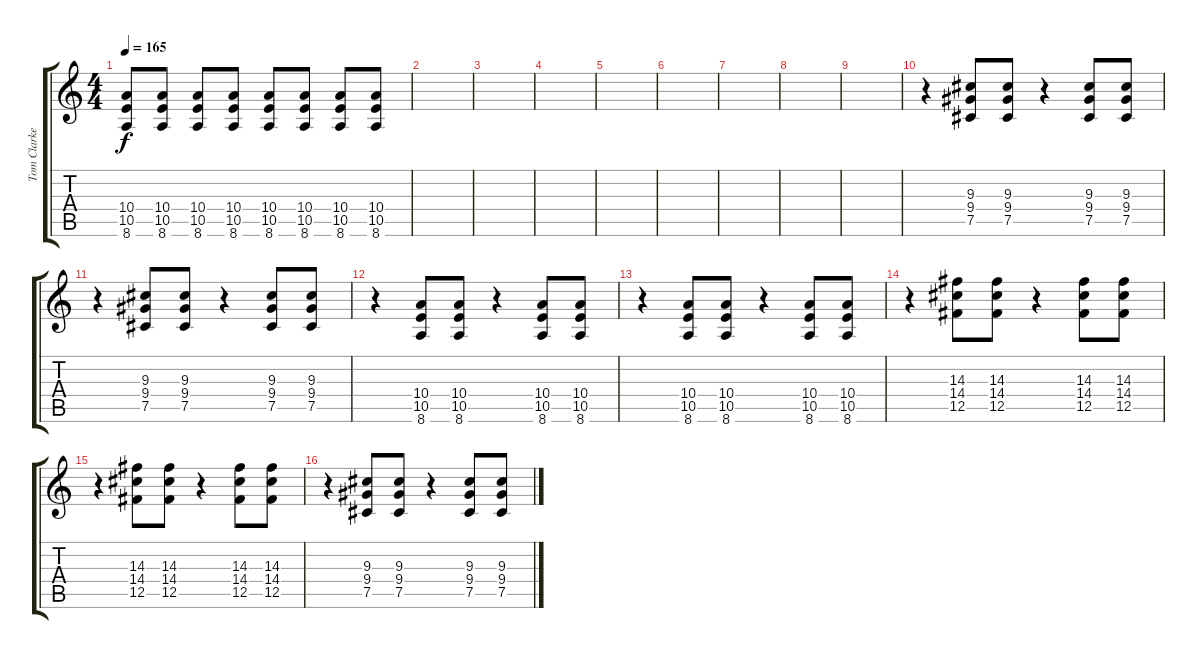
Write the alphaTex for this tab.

\track ("Tom Clarke (Lead Guitar)" "Tom Clarke") {instrument distortionguitar}
\staff {score tabs}
\tuning (Db4 Ab3 E3 B2 Gb2 Db2) {hide}
\ts (4 4)
\tempo 165
\clef g2
\ks c
(10.4 10.5 8.6).8{dy f} (10.4 10.5 8.6).8 (10.4 10.5 8.6).8 (10.4 10.5 8.6).8 (10.4 10.5 8.6).8 (10.4 10.5 8.6).8 (10.4 10.5 8.6).8 (10.4 10.5 8.6).8 |
|
|
|
|
|
|
|
|
r.4 (9.3 9.4 7.5).8 (9.3 9.4 7.5).8 r.4 (9.3 9.4 7.5).8 (9.3 9.4 7.5).8 |
r.4 (9.3 9.4 7.5).8 (9.3 9.4 7.5).8 r.4 (9.3 9.4 7.5).8 (9.3 9.4 7.5).8 |
r.4 (10.4 10.5 8.6).8 (10.4 10.5 8.6).8 r.4 (10.4 10.5 8.6).8 (10.4 10.5 8.6).8 |
r.4 (10.4 10.5 8.6).8 (10.4 10.5 8.6).8 r.4 (10.4 10.5 8.6).8 (10.4 10.5 8.6).8 |
r.4 (14.3 14.4 12.5).8 (14.3 14.4 12.5).8 r.4 (14.3 14.4 12.5).8 (14.3 14.4 12.5).8 |
r.4 (14.3 14.4 12.5).8 (14.3 14.4 12.5).8 r.4 (14.3 14.4 12.5).8 (14.3 14.4 12.5).8 |
r.4 (9.3 9.4 7.5).8 (9.3 9.4 7.5).8 r.4 (9.3 9.4 7.5).8 (9.3 9.4 7.5).8
